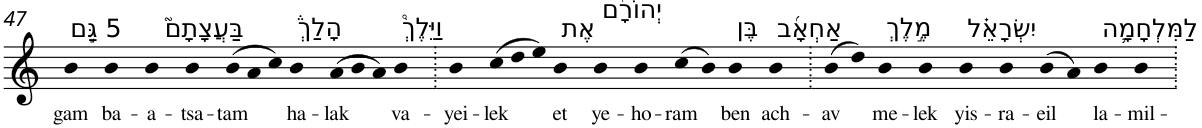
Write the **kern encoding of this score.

**kern	**text
*part1	*part1
*staff1	*staff1
*I"Piano	*
*I'Pno	*
!!LO:PB:g=z
*clefG2	*
*k[]	*
=47	=47
!LO:TX:a:t=5 גַּ֣ם	!
!	!LO:LY:b
4b	gam
!LO:TX:a:t=בַּעֲצָתָם֮	!
!	!LO:LY:b
4b	ba-
!	!LO:LY:b
4b	-a-
!	!LO:LY:b
4b	-tsa-
*Xtuplet	*
!	!LO:LY:b
(>12b	-tam
12a	.
12cc)	.
!LO:TX:a:t=הָלַךְ֒	!
!	!LO:LY:b
4b	ha-
!	!LO:LY:b
(>12a	-lak
12b	.
12a)	.
!LO:TX:a:t=וַיֵּלֶךְ֩	!
!	!LO:LY:b
4b	va-
=48.	=48.
!	!LO:LY:b
4b	-yei-
!	!LO:LY:b
(>12cc	-lek
12dd	.
12ee)	.
!LO:TX:a:t=אֶת	!
!	!LO:LY:b
4b	et
!LO:TX:a:t=יְהוֹרָ֨ם	!
!	!LO:LY:b
4b	ye-
!	!LO:LY:b
4b	-ho-
!	!LO:LY:b
(>8cc	-ram
8b)	.
!LO:TX:a:t=בֶּן	!
!	!LO:LY:b
4b	ben
!LO:TX:a:t=אַחְאָ֜ב	!
!	!LO:LY:b
4b	ach-
=49.	=49.
!	!LO:LY:b
(>8b	-av
8dd)	.
!LO:TX:a:t=מֶ֣לֶךְ	!
!	!LO:LY:b
4b	me-
!	!LO:LY:b
4b	-lek
!LO:TX:a:t=יִשְׂרָאֵ֗ל	!
!	!LO:LY:b
4b	yis-
!	!LO:LY:b
4b	-ra-
!	!LO:LY:b
(>8b	-eil
8a)	.
!LO:TX:a:t=לַמִּלְחָמָ֛ה	!
!	!LO:LY:b
4b	la-
!	!LO:LY:b
4b	-mil-
=.	=.
*-	*-
